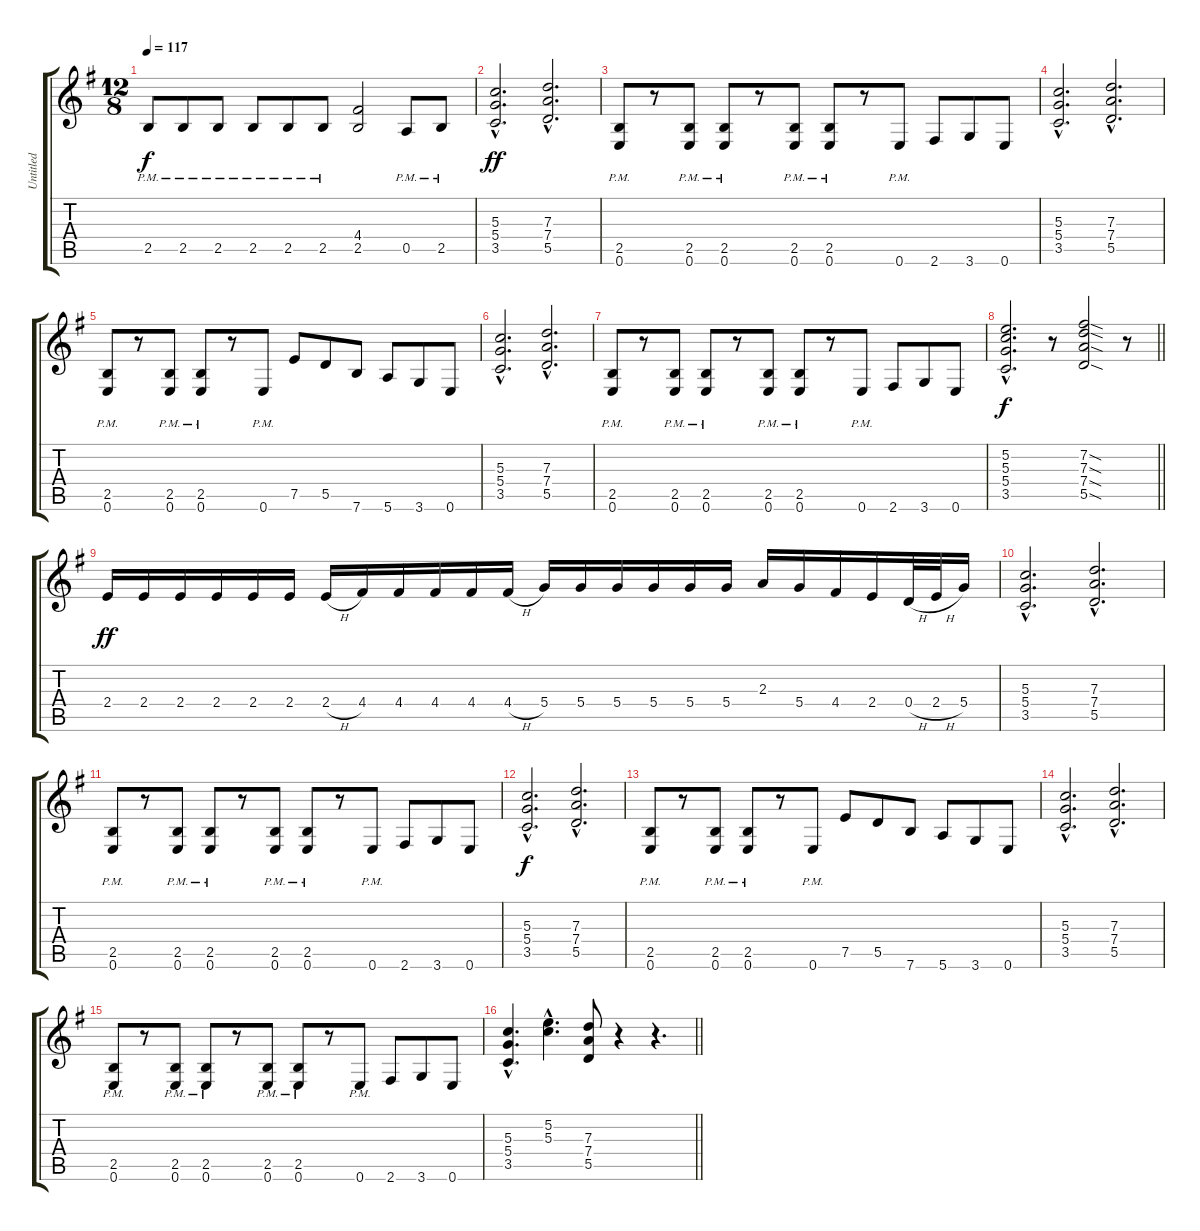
\track ("Untitled" "Untitled") {instrument distortionguitar}
\staff {score tabs}
\tuning (E4 B3 G3 D3 A2 E2) {hide}
\ts (12 8)
\tempo 117
\clef g2
\ks g
2.5{pm}.8{dy f} 2.5{pm}.8 2.5{pm}.8 2.5{pm}.8 2.5{pm}.8 2.5{pm}.8 (4.4 2.5).2 0.5{pm}.8 2.5{pm}.8 |
(5.3{hac} 5.4{hac} 3.5{hac}).2{d dy ff} (7.3{hac} 7.4{hac} 5.5{hac}).2{d} |
(2.5{pm} 0.6{pm}).8 r.8 (2.5{pm} 0.6{pm}).8 (2.5{pm} 0.6{pm}).8 r.8 (2.5{pm} 0.6{pm}).8 (2.5{pm} 0.6{pm}).8 r.8 0.6{pm}.8 2.6.8 3.6.8 0.6.8 |
(5.3{hac} 5.4{hac} 3.5{hac}).2{d} (7.3{hac} 7.4{hac} 5.5{hac}).2{d} |
(2.5{pm} 0.6{pm}).8 r.8 (2.5{pm} 0.6{pm}).8 (2.5{pm} 0.6{pm}).8 r.8 0.6{pm}.8 7.5.8 5.5.8 7.6.8 5.6.8 3.6.8 0.6.8 |
(5.3{hac} 5.4{hac} 3.5{hac}).2{d} (7.3{hac} 7.4{hac} 5.5{hac}).2{d} |
(2.5{pm} 0.6{pm}).8 r.8 (2.5{pm} 0.6{pm}).8 (2.5{pm} 0.6{pm}).8 r.8 (2.5{pm} 0.6{pm}).8 (2.5{pm} 0.6{pm}).8 r.8 0.6{pm}.8 2.6.8 3.6.8 0.6.8 |
\barLineRight lightlight
(5.2{hac} 5.3{hac} 5.4{hac} 3.5{hac}).2{d dy f} r.8 (7.2{sod} 7.3{sod} 7.4{sod} 5.5{sod}).2 r.8 |
2.4.16{dy ff} 2.4.16 2.4.16 2.4.16 2.4.16 2.4.16 2.4{h}.16 4.4.16 4.4.16 4.4.16 4.4.16 4.4{h}.16 5.4.16 5.4.16 5.4.16 5.4.16 5.4.16 5.4.16 2.3.16 5.4.16 4.4.16 2.4.16 0.4{h}.32 2.4{h}.32 5.4.16 |
(5.3{hac} 5.4{hac} 3.5{hac}).2{d} (7.3{hac} 7.4{hac} 5.5{hac}).2{d} |
(2.5{pm} 0.6{pm}).8 r.8 (2.5{pm} 0.6{pm}).8 (2.5{pm} 0.6{pm}).8 r.8 (2.5{pm} 0.6{pm}).8 (2.5{pm} 0.6{pm}).8 r.8 0.6{pm}.8 2.6.8 3.6.8 0.6.8 |
(5.3{hac} 5.4{hac} 3.5{hac}).2{d dy f} (7.3{hac} 7.4{hac} 5.5{hac}).2{d} |
(2.5{pm} 0.6{pm}).8 r.8 (2.5{pm} 0.6{pm}).8 (2.5{pm} 0.6{pm}).8 r.8 0.6{pm}.8 7.5.8 5.5.8 7.6.8 5.6.8 3.6.8 0.6.8 |
(5.3{hac} 5.4{hac} 3.5{hac}).2{d} (7.3{hac} 7.4{hac} 5.5{hac}).2{d} |
(2.5{pm} 0.6{pm}).8 r.8 (2.5{pm} 0.6{pm}).8 (2.5{pm} 0.6{pm}).8 r.8 (2.5{pm} 0.6{pm}).8 (2.5{pm} 0.6{pm}).8 r.8 0.6{pm}.8 2.6.8 3.6.8 0.6.8 |
\barLineRight lightlight
(5.3{hac} 5.4{hac} 3.5{hac}).4{d} (5.2{hac} 5.3{hac}).4{d} (7.3 7.4 5.5).8 r.4 r.4{d}
